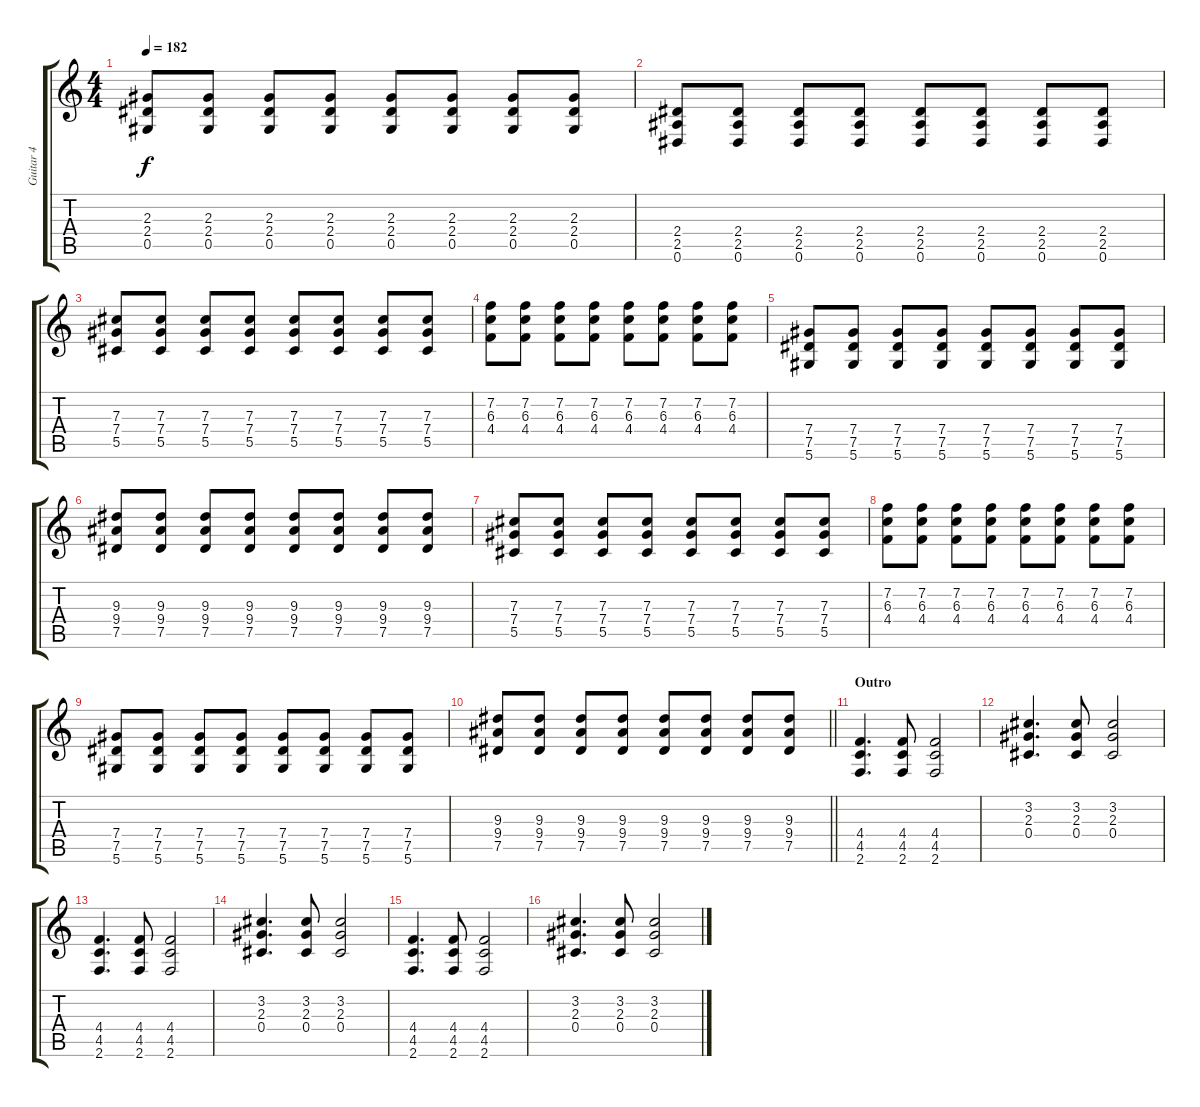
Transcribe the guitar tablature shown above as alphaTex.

\track ("Guitar 4" "Guitar 4") {instrument distortionguitar}
\staff {score tabs}
\tuning (Eb4 Bb3 Gb3 Db3 Ab2 Eb2) {hide}
\ts (4 4)
\tempo 182
\clef g2
\ks c
(2.3 2.4 0.5).8{dy f} (2.3 2.4 0.5).8 (2.3 2.4 0.5).8 (2.3 2.4 0.5).8 (2.3 2.4 0.5).8 (2.3 2.4 0.5).8 (2.3 2.4 0.5).8 (2.3 2.4 0.5).8 |
(2.4 2.5 0.6).8 (2.4 2.5 0.6).8 (2.4 2.5 0.6).8 (2.4 2.5 0.6).8 (2.4 2.5 0.6).8 (2.4 2.5 0.6).8 (2.4 2.5 0.6).8 (2.4 2.5 0.6).8 |
(7.3 7.4 5.5).8 (7.3 7.4 5.5).8 (7.3 7.4 5.5).8 (7.3 7.4 5.5).8 (7.3 7.4 5.5).8 (7.3 7.4 5.5).8 (7.3 7.4 5.5).8 (7.3 7.4 5.5).8 |
(7.2 6.3 4.4).8 (7.2 6.3 4.4).8 (7.2 6.3 4.4).8 (7.2 6.3 4.4).8 (7.2 6.3 4.4).8 (7.2 6.3 4.4).8 (7.2 6.3 4.4).8 (7.2 6.3 4.4).8 |
(7.4 7.5 5.6).8 (7.4 7.5 5.6).8 (7.4 7.5 5.6).8 (7.4 7.5 5.6).8 (7.4 7.5 5.6).8 (7.4 7.5 5.6).8 (7.4 7.5 5.6).8 (7.4 7.5 5.6).8 |
(9.3 9.4 7.5).8 (9.3 9.4 7.5).8 (9.3 9.4 7.5).8 (9.3 9.4 7.5).8 (9.3 9.4 7.5).8 (9.3 9.4 7.5).8 (9.3 9.4 7.5).8 (9.3 9.4 7.5).8 |
(7.3 7.4 5.5).8 (7.3 7.4 5.5).8 (7.3 7.4 5.5).8 (7.3 7.4 5.5).8 (7.3 7.4 5.5).8 (7.3 7.4 5.5).8 (7.3 7.4 5.5).8 (7.3 7.4 5.5).8 |
(7.2 6.3 4.4).8 (7.2 6.3 4.4).8 (7.2 6.3 4.4).8 (7.2 6.3 4.4).8 (7.2 6.3 4.4).8 (7.2 6.3 4.4).8 (7.2 6.3 4.4).8 (7.2 6.3 4.4).8 |
(7.4 7.5 5.6).8 (7.4 7.5 5.6).8 (7.4 7.5 5.6).8 (7.4 7.5 5.6).8 (7.4 7.5 5.6).8 (7.4 7.5 5.6).8 (7.4 7.5 5.6).8 (7.4 7.5 5.6).8 |
\barLineRight lightlight
(9.3 9.4 7.5).8 (9.3 9.4 7.5).8 (9.3 9.4 7.5).8 (9.3 9.4 7.5).8 (9.3 9.4 7.5).8 (9.3 9.4 7.5).8 (9.3 9.4 7.5).8 (9.3 9.4 7.5).8 |
\section ("" "Outro")
(4.4 4.5 2.6).4{d} (4.4 4.5 2.6).8 (4.4 4.5 2.6).2 |
(3.2 2.3 0.4).4{d} (3.2 2.3 0.4).8 (3.2 2.3 0.4).2 |
(4.4 4.5 2.6).4{d} (4.4 4.5 2.6).8 (4.4 4.5 2.6).2 |
(3.2 2.3 0.4).4{d} (3.2 2.3 0.4).8 (3.2 2.3 0.4).2 |
(4.4 4.5 2.6).4{d} (4.4 4.5 2.6).8 (4.4 4.5 2.6).2 |
(3.2 2.3 0.4).4{d} (3.2 2.3 0.4).8 (3.2 2.3 0.4).2
